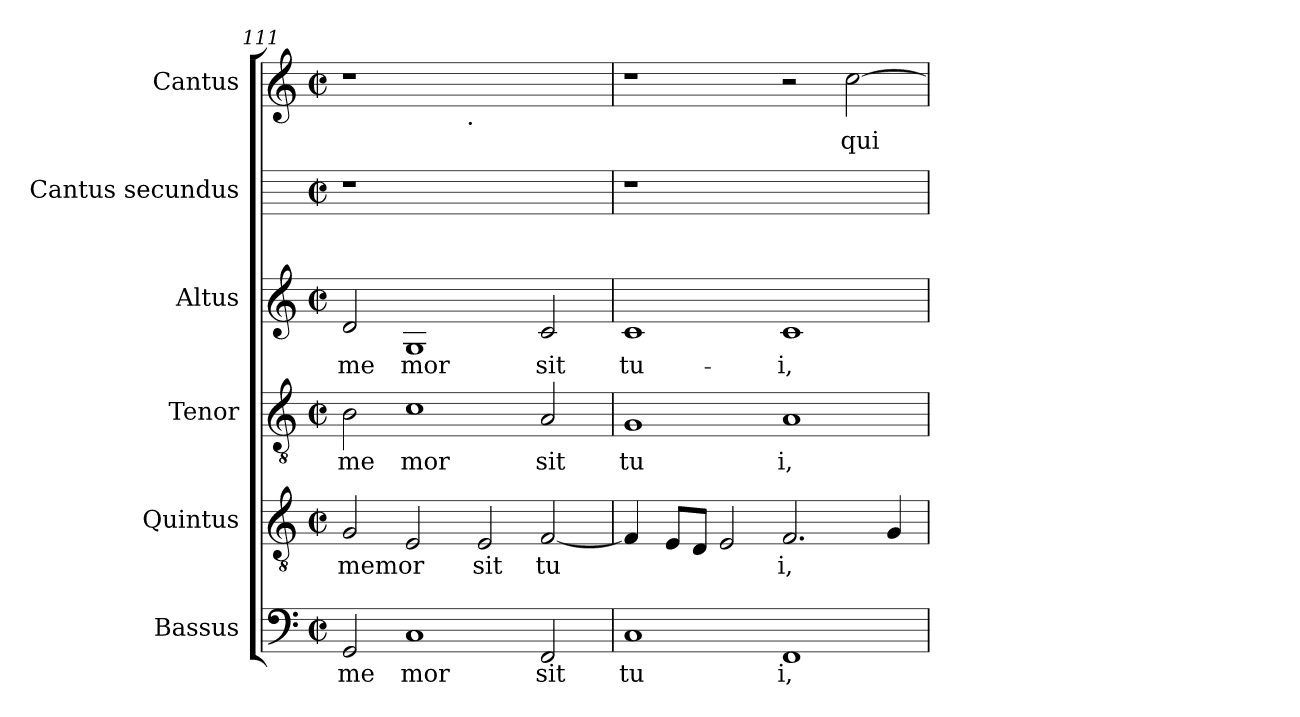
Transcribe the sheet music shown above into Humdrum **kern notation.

**kern	**text	**kern	**text	**kern	**text	**kern	**text	**kern	**kern	**text
*part6	*part6	*part5	*part5	*part4	*part4	*part3	*part3	*part2	*part1	*part1
*staff6	*staff6	*staff5	*staff5	*staff4	*staff4	*staff3	*staff3	*staff2	*staff1	*staff1
*I"Bassus	*	*I"Quintus	*	*I"Tenor	*	*I"Altus	*	*I"Cantus  secundus	*I"Cantus	*
*I'B	*	*I'Q	*	*I'T	*	*I'A	*	*	*I'C	*
*clefF4	*	*clefGv2	*	*clefGv2	*	*clefG2	*	*	*clefG2	*
*k[]	*	*k[]	*	*k[]	*	*k[]	*	*k[]	*k[]	*
*C:	*	*C:	*	*C:	*	*C:	*	*C:	*C:	*
*M2/2	*	*M2/2	*	*M2/2	*	*M2/2	*	*M2/2	*M2/2	*
*met(c|)	*	*met(c|)	*	*met(c|)	*	*met(c|)	*	*met(c|)	*met(c|)	*
=111	=111	=111	=111	=111	=111	=111	=111	=111	=111	=111
!	!LO:LY:b:cj	!	!LO:LY:b:cj	!	!LO:LY:b:cj	!	!LO:LY:b:cj	!	!	!
*	*	*	*	*	*	*	*	*	*^	*
2GG/	me	2G/	memor	2B\	me	2d/	me	1r	1r	2ryy	.
!	!LO:LY:b:cj	!	!LO:LY:b:cj	!	!LO:LY:b:cj	!	!LO:LY:b:cj	!	!	!	!
1C	mor	2E/	.	1c	mor	1G	mor	.	.	4...ryy	.
!	!	!	!	!	!	!	!	!	!	!LO:TX:b:t=.	!
.	.	.	.	.	.	.	.	.	.	1ryy	.
!	!	!	!LO:LY:b:cj	!	!	!	!	!	!	!	!
.	.	2E/	sit	.	.	.	.	1ryy	1ryy	.	.
!	!LO:LY:b:cj	!	!LO:LY:b:cj	!	!LO:LY:b:cj	!	!LO:LY:b:cj	!	!	!	!
2FF/	sit	[<2F/	tu	2A/	sit	2c/	sit	.	.	.	.
.	.	.	.	.	.	.	.	.	.	32ryy	.
=112	=112	=112	=112	=112	=112	=112	=112	=112	=112	=112	=112
!	!LO:LY:b:cj	!	!LO:LY:b:cj	!	!LO:LY:b:cj	!	!LO:LY:b:cj	!	!	!	!
*	*	*	*	*	*	*	*	*	*v	*v	*
1C	tu	4F/]	.	1G	tu	1c	tu-	1r	1r	.
!	!	!	!LO:LY:b:cj	!	!	!	!	!	!	!
.	.	8E/L	.	.	.	.	.	.	.	.
!	!	!	!LO:LY:b:cj	!	!	!	!	!	!	!
.	.	8D/J	.	.	.	.	.	.	.	.
!	!	!	!LO:LY:b:cj	!	!	!	!	!	!	!
.	.	2E/	.	.	.	.	.	.	.	.
!	!LO:LY:b:cj	!	!LO:LY:b:cj	!	!LO:LY:b:cj	!	!LO:LY:b:cj	!	!	!
1FF	i,	2.F/	i,	1A	i,	1c	-i,	1ryy	2r	.
!	!	!	!	!	!	!	!	!	!	!LO:LY:b:cj
.	.	.	.	.	.	.	.	.	[>2cc\	qui
!	!	!	!LO:LY:b:cj	!	!	!	!	!	!	!
.	.	4G/	.	.	.	.	.	.	.	.
=	=	=	=	=	=	=	=	=	=	=
*-	*-	*-	*-	*-	*-	*-	*-	*-	*-	*-
